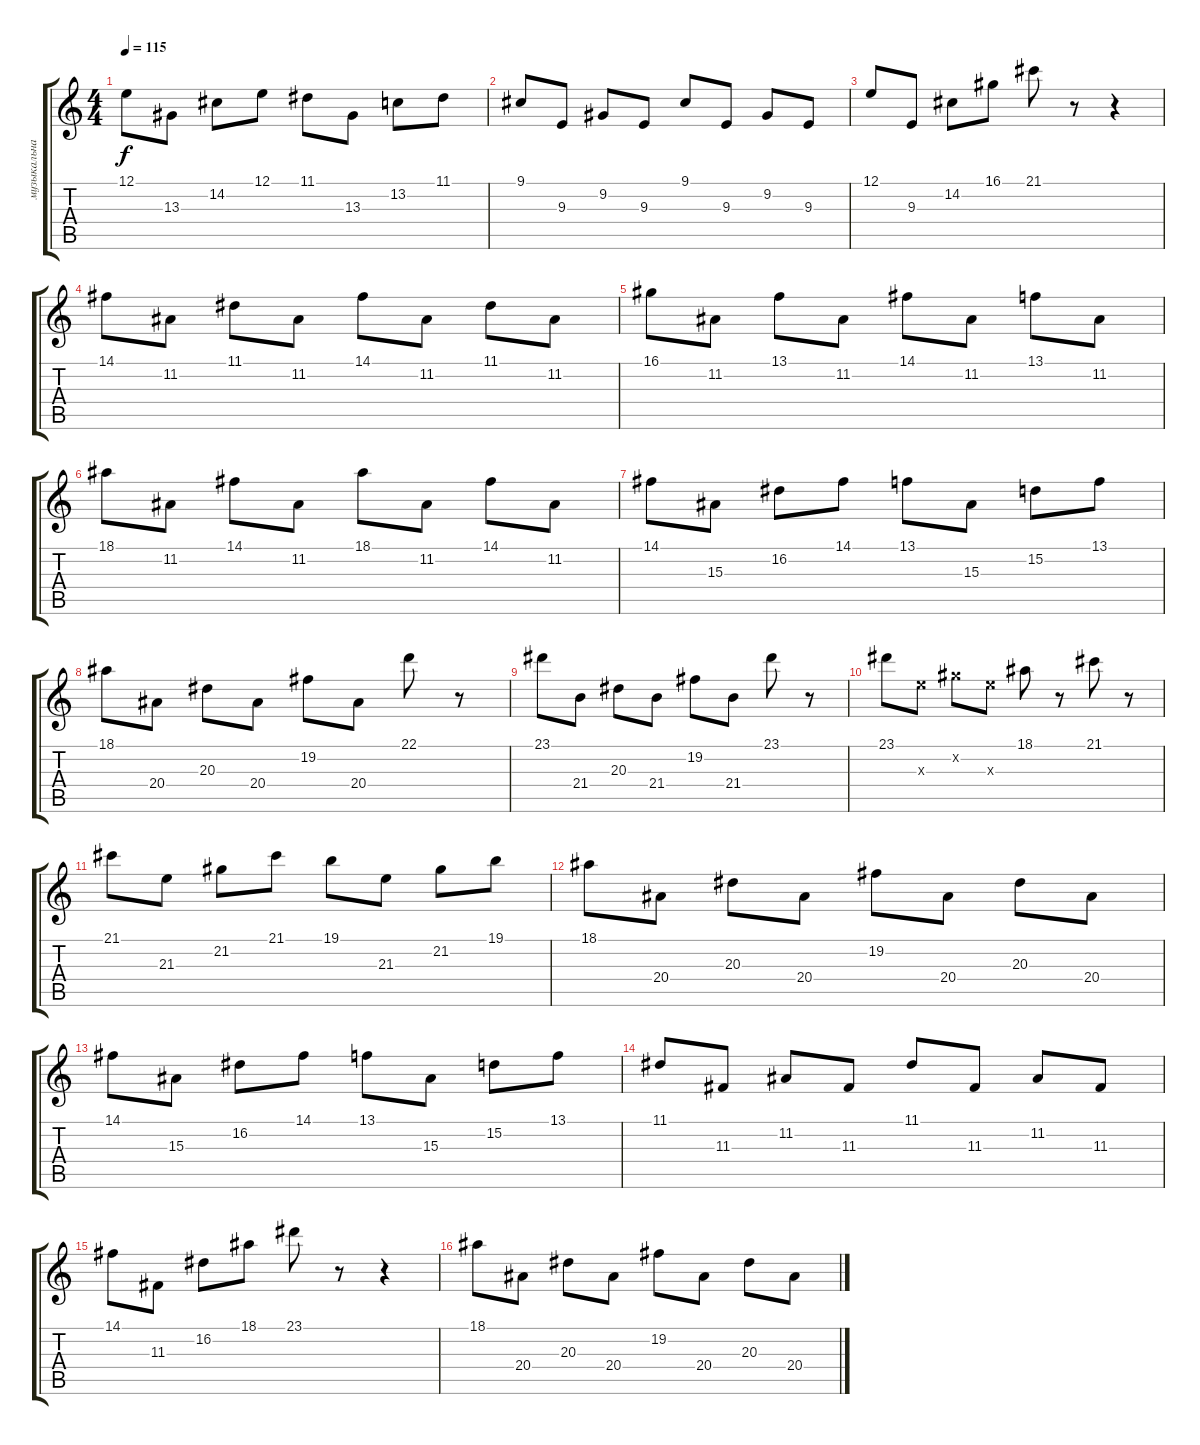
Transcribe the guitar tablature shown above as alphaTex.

\track ("музыкальная шкатулка" "музыкальна") {instrument electricpiano1}
\staff {score tabs}
\tuning (E4 B3 G3 D3 A2 E2) {hide}
\ts (4 4)
\tempo 115
\clef g2
\ks c
12.1.8{dy f} 13.3.8 14.2.8 12.1.8 11.1.8 13.3.8 13.2.8 11.1.8 |
9.1.8 9.3.8 9.2.8 9.3.8 9.1.8 9.3.8 9.2.8 9.3.8 |
12.1.8 9.3.8 14.2.8 16.1.8 21.1.8 r.8 r.4 |
14.1.8 11.2.8 11.1.8 11.2.8 14.1.8 11.2.8 11.1.8 11.2.8 |
16.1.8 11.2.8 13.1.8 11.2.8 14.1.8 11.2.8 13.1.8 11.2.8 |
18.1.8 11.2.8 14.1.8 11.2.8 18.1.8 11.2.8 14.1.8 11.2.8 |
14.1.8 15.3.8 16.2.8 14.1.8 13.1.8 15.3.8 15.2.8 13.1.8 |
18.1.8 20.4.8 20.3.8 20.4.8 19.2.8 20.4.8 22.1.8 r.8 |
23.1.8 21.4.8 20.3.8 21.4.8 19.2.8 21.4.8 23.1.8 r.8 |
23.1.8 21.3{x}.8 21.2{x}.8 21.3{x}.8 18.1.8 r.8 21.1.8 r.8 |
21.1.8 21.3.8 21.2.8 21.1.8 19.1.8 21.3.8 21.2.8 19.1.8 |
18.1.8 20.4.8 20.3.8 20.4.8 19.2.8 20.4.8 20.3.8 20.4.8 |
14.1.8 15.3.8 16.2.8 14.1.8 13.1.8 15.3.8 15.2.8 13.1.8 |
11.1.8 11.3.8 11.2.8 11.3.8 11.1.8 11.3.8 11.2.8 11.3.8 |
14.1.8 11.3.8 16.2.8 18.1.8 23.1.8 r.8 r.4 |
18.1.8 20.4.8 20.3.8 20.4.8 19.2.8 20.4.8 20.3.8 20.4.8
